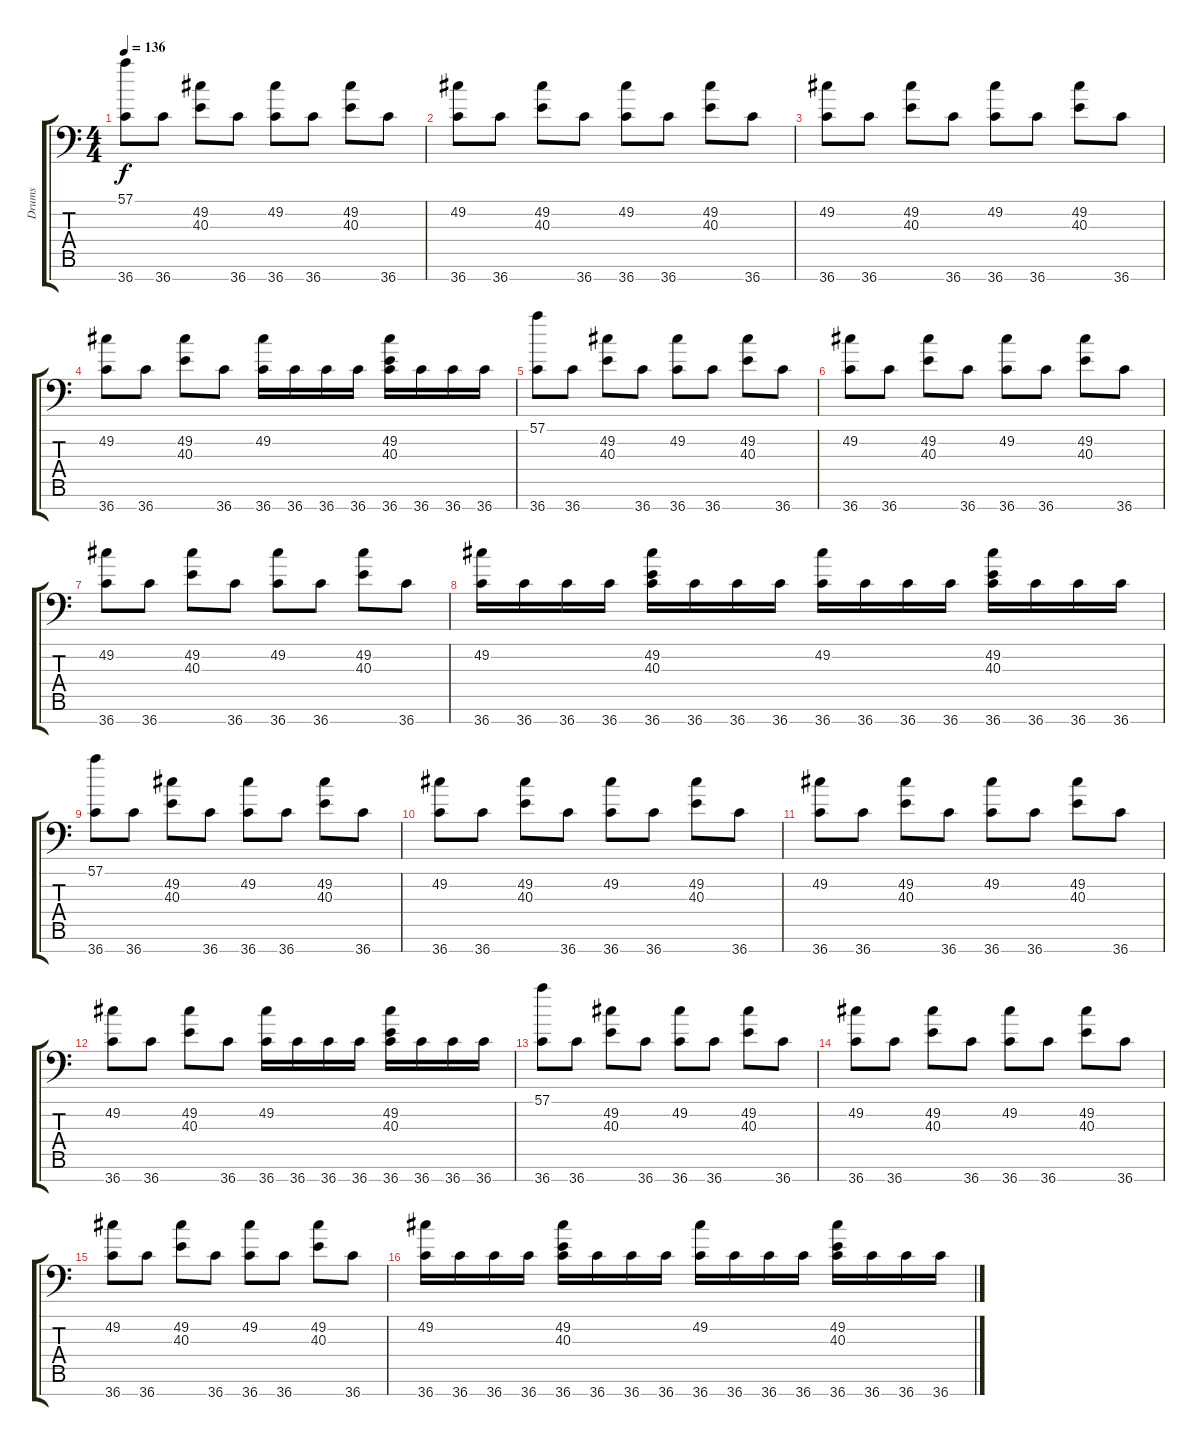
\track ("Drums" "Drums") {instrument acousticgrandpiano}
\staff {score tabs}
\tuning (C-1 C-1 C-1 C-1 C-1 C-1 C-1) {hide}
\ts (4 4)
\tempo 136
\clef f4
\ks c
(57.1 36.7).8{dy f} 36.7.8 (49.2 40.3).8 36.7.8 (49.2 36.7).8 36.7.8 (49.2 40.3).8 36.7.8 |
(49.2 36.7).8 36.7.8 (49.2 40.3).8 36.7.8 (49.2 36.7).8 36.7.8 (49.2 40.3).8 36.7.8 |
(49.2 36.7).8 36.7.8 (49.2 40.3).8 36.7.8 (49.2 36.7).8 36.7.8 (49.2 40.3).8 36.7.8 |
(49.2 36.7).8 36.7.8 (49.2 40.3).8 36.7.8 (49.2 36.7).16 36.7.16 36.7.16 36.7.16 (49.2 40.3 36.7).16 36.7.16 36.7.16 36.7.16 |
(57.1 36.7).8 36.7.8 (49.2 40.3).8 36.7.8 (49.2 36.7).8 36.7.8 (49.2 40.3).8 36.7.8 |
(49.2 36.7).8 36.7.8 (49.2 40.3).8 36.7.8 (49.2 36.7).8 36.7.8 (49.2 40.3).8 36.7.8 |
(49.2 36.7).8 36.7.8 (49.2 40.3).8 36.7.8 (49.2 36.7).8 36.7.8 (49.2 40.3).8 36.7.8 |
(49.2 36.7).16 36.7.16 36.7.16 36.7.16 (49.2 40.3 36.7).16 36.7.16 36.7.16 36.7.16 (49.2 36.7).16 36.7.16 36.7.16 36.7.16 (49.2 40.3 36.7).16 36.7.16 36.7.16 36.7.16 |
(57.1 36.7).8 36.7.8 (49.2 40.3).8 36.7.8 (49.2 36.7).8 36.7.8 (49.2 40.3).8 36.7.8 |
(49.2 36.7).8 36.7.8 (49.2 40.3).8 36.7.8 (49.2 36.7).8 36.7.8 (49.2 40.3).8 36.7.8 |
(49.2 36.7).8 36.7.8 (49.2 40.3).8 36.7.8 (49.2 36.7).8 36.7.8 (49.2 40.3).8 36.7.8 |
(49.2 36.7).8 36.7.8 (49.2 40.3).8 36.7.8 (49.2 36.7).16 36.7.16 36.7.16 36.7.16 (49.2 40.3 36.7).16 36.7.16 36.7.16 36.7.16 |
(57.1 36.7).8 36.7.8 (49.2 40.3).8 36.7.8 (49.2 36.7).8 36.7.8 (49.2 40.3).8 36.7.8 |
(49.2 36.7).8 36.7.8 (49.2 40.3).8 36.7.8 (49.2 36.7).8 36.7.8 (49.2 40.3).8 36.7.8 |
(49.2 36.7).8 36.7.8 (49.2 40.3).8 36.7.8 (49.2 36.7).8 36.7.8 (49.2 40.3).8 36.7.8 |
(49.2 36.7).16 36.7.16 36.7.16 36.7.16 (49.2 40.3 36.7).16 36.7.16 36.7.16 36.7.16 (49.2 36.7).16 36.7.16 36.7.16 36.7.16 (49.2 40.3 36.7).16 36.7.16 36.7.16 36.7.16
